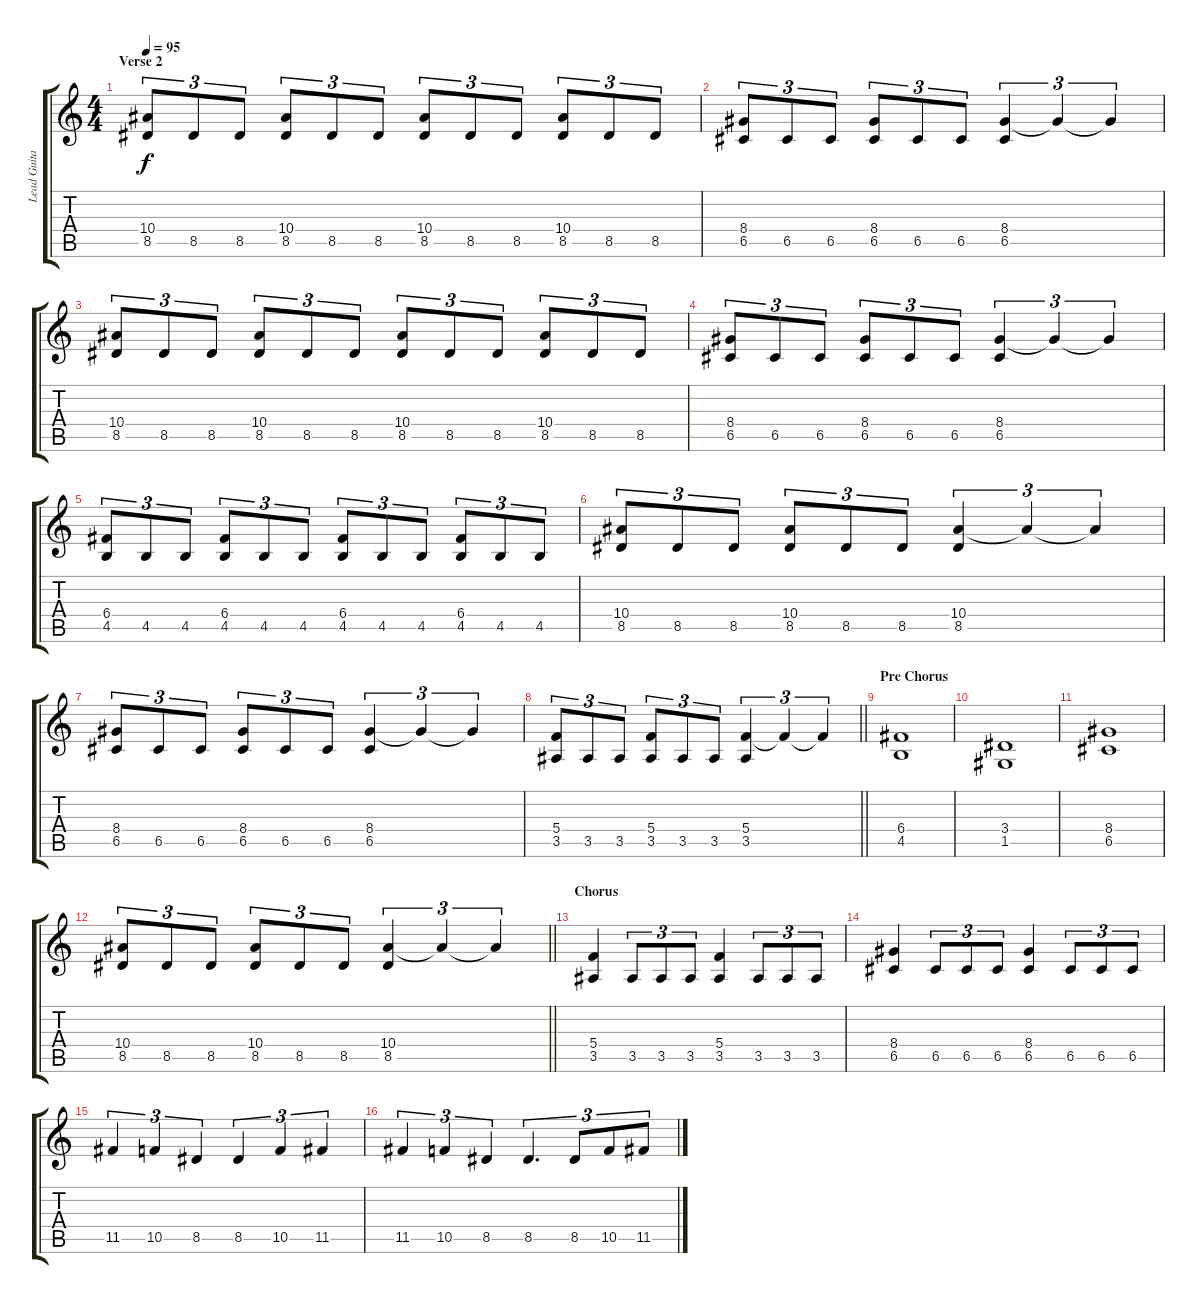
\track ("Lead Guitar" "Lead Guita") {instrument distortionguitar}
\staff {score tabs}
\tuning (D4 A3 F3 C3 G2 D2) {hide}
\ts (4 4)
\section ("" "Verse 2")
\tempo 95
\clef g2
\ks c
(10.4 8.5).8{tu (3 2) dy f} 8.5.8{tu (3 2)} 8.5.8{tu (3 2)} (10.4 8.5).8{tu (3 2)} 8.5.8{tu (3 2)} 8.5.8{tu (3 2)} (10.4 8.5).8{tu (3 2)} 8.5.8{tu (3 2)} 8.5.8{tu (3 2)} (10.4 8.5).8{tu (3 2)} 8.5.8{tu (3 2)} 8.5.8{tu (3 2)} |
(8.4 6.5).8{tu (3 2)} 6.5.8{tu (3 2)} 6.5.8{tu (3 2)} (8.4 6.5).8{tu (3 2)} 6.5.8{tu (3 2)} 6.5.8{tu (3 2)} (8.4 6.5).4{tu (3 2)} 8.4{t}.4{tu (3 2)} 8.4{t}.4{tu (3 2)} |
(10.4 8.5).8{tu (3 2)} 8.5.8{tu (3 2)} 8.5.8{tu (3 2)} (10.4 8.5).8{tu (3 2)} 8.5.8{tu (3 2)} 8.5.8{tu (3 2)} (10.4 8.5).8{tu (3 2)} 8.5.8{tu (3 2)} 8.5.8{tu (3 2)} (10.4 8.5).8{tu (3 2)} 8.5.8{tu (3 2)} 8.5.8{tu (3 2)} |
(8.4 6.5).8{tu (3 2)} 6.5.8{tu (3 2)} 6.5.8{tu (3 2)} (8.4 6.5).8{tu (3 2)} 6.5.8{tu (3 2)} 6.5.8{tu (3 2)} (8.4 6.5).4{tu (3 2)} 8.4{t}.4{tu (3 2)} 8.4{t}.4{tu (3 2)} |
(6.4 4.5).8{tu (3 2)} 4.5.8{tu (3 2)} 4.5.8{tu (3 2)} (6.4 4.5).8{tu (3 2)} 4.5.8{tu (3 2)} 4.5.8{tu (3 2)} (6.4 4.5).8{tu (3 2)} 4.5.8{tu (3 2)} 4.5.8{tu (3 2)} (6.4 4.5).8{tu (3 2)} 4.5.8{tu (3 2)} 4.5.8{tu (3 2)} |
(10.4 8.5).8{tu (3 2)} 8.5.8{tu (3 2)} 8.5.8{tu (3 2)} (10.4 8.5).8{tu (3 2)} 8.5.8{tu (3 2)} 8.5.8{tu (3 2)} (10.4 8.5).4{tu (3 2)} 10.4{t}.4{tu (3 2)} 10.4{t}.4{tu (3 2)} |
(8.4 6.5).8{tu (3 2)} 6.5.8{tu (3 2)} 6.5.8{tu (3 2)} (8.4 6.5).8{tu (3 2)} 6.5.8{tu (3 2)} 6.5.8{tu (3 2)} (8.4 6.5).4{tu (3 2)} 8.4{t}.4{tu (3 2)} 8.4{t}.4{tu (3 2)} |
\barLineRight lightlight
(5.4 3.5).8{tu (3 2)} 3.5.8{tu (3 2)} 3.5.8{tu (3 2)} (5.4 3.5).8{tu (3 2)} 3.5.8{tu (3 2)} 3.5.8{tu (3 2)} (5.4 3.5).4{tu (3 2)} 5.4{t}.4{tu (3 2)} 5.4{t}.4{tu (3 2)} |
\section ("" "Pre Chorus")
(6.4 4.5).1 |
(3.4 1.5).1 |
(8.4 6.5).1 |
\barLineRight lightlight
(10.4 8.5).8{tu (3 2)} 8.5.8{tu (3 2)} 8.5.8{tu (3 2)} (10.4 8.5).8{tu (3 2)} 8.5.8{tu (3 2)} 8.5.8{tu (3 2)} (10.4 8.5).4{tu (3 2)} 10.4{t}.4{tu (3 2)} 10.4{t}.4{tu (3 2)} |
\section ("" "Chorus")
(5.4 3.5).4 3.5.8{tu (3 2)} 3.5.8{tu (3 2)} 3.5.8{tu (3 2)} (5.4 3.5).4 3.5.8{tu (3 2)} 3.5.8{tu (3 2)} 3.5.8{tu (3 2)} |
(8.4 6.5).4 6.5.8{tu (3 2)} 6.5.8{tu (3 2)} 6.5.8{tu (3 2)} (8.4 6.5).4 6.5.8{tu (3 2)} 6.5.8{tu (3 2)} 6.5.8{tu (3 2)} |
11.5.4{tu (3 2)} 10.5.4{tu (3 2)} 8.5.4{tu (3 2)} 8.5.4{tu (3 2)} 10.5.4{tu (3 2)} 11.5.4{tu (3 2)} |
11.5.4{tu (3 2)} 10.5.4{tu (3 2)} 8.5.4{tu (3 2)} 8.5.4{d tu (3 2)} 8.5.8{tu (3 2)} 10.5.8{tu (3 2)} 11.5.8{tu (3 2)}
